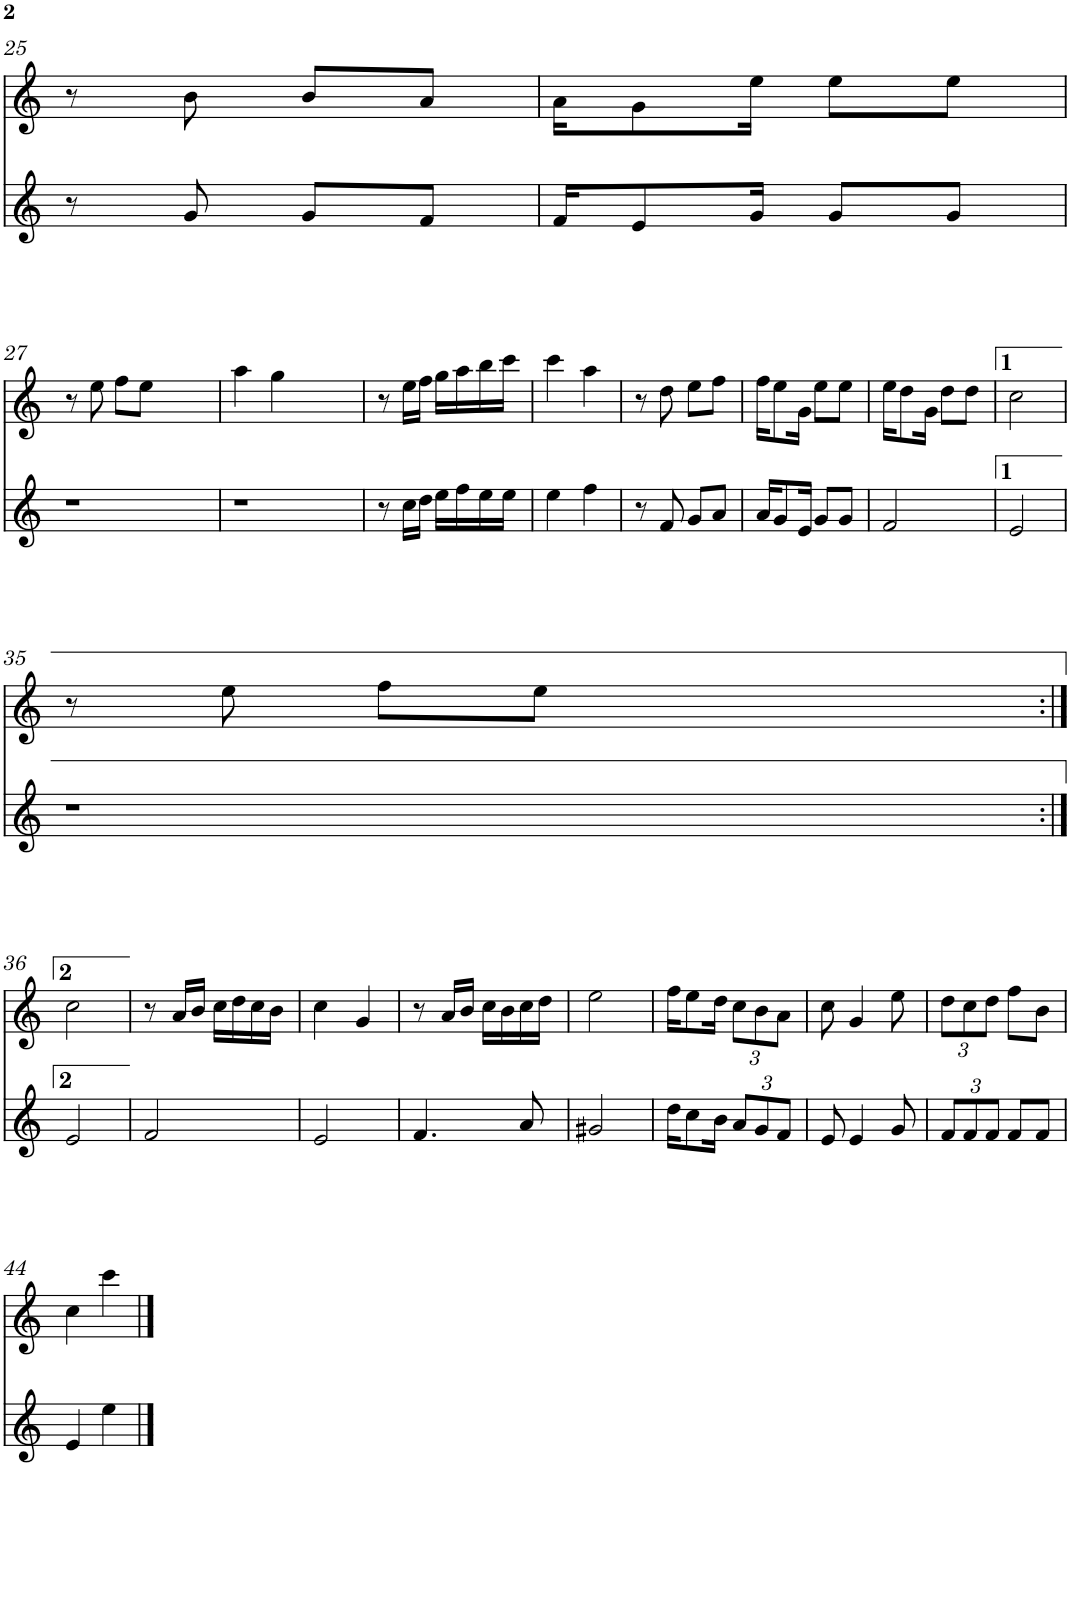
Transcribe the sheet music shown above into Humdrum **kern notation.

**kern	**kern
*part2	*part1
*staff2	*staff1
*I"Gralla 2	*I"Gralla 1
!!LO:PB:g=z
*clefG2	*clefG2
*k[]	*k[]
*M2/4	*M2/4
=25	=25
8r	8r
8g/	8b\
8g/L	8b/L
8f/J	8a/J
=26	=26
16f/KL	16a\KL
8e/	8g\
16g/Jk	16ee\Jk
8g/L	8ee\L
8g/J	8ee\J
!!LO:LB:g=z
=27	=27
2r	8r
.	8ee\
.	8ff\L
.	8ee\J
2ryy	2ryy
=28	=28
2r	4aa\
.	4gg\
2ryy	2ryy
=29	=29
8r	8r
16cc\LL	16ee\LL
16dd\JJ	16ff\JJ
16ee\LL	16gg\LL
16ff\	16aa\
16ee\	16bb\
16ee\JJ	16ccc\JJ
=30	=30
4ee\	4ccc\
4ff\	4aa\
=31	=31
8r	8r
8f/	8dd\
8g/L	8ee\L
8a/J	8ff\J
=32	=32
16a/KL	16ff\KL
8g/	8ee\
16e/Jk	16g\Jk
8g/L	8ee\L
8g/J	8ee\J
=33	=33
2f/	16ee\KL
.	8dd\
.	16g\Jk
.	8dd\L
.	8dd\J
=34	=34
2e/	2cc\
!!LO:LB:g=z
=35	=35
2r	8r
.	8ee\
.	8ff\L
.	8ee\J
2ryy	2ryy
!!LO:LB:g=z
=36:|!	=36:|!
2e/	2cc\
=37	=37
2f/	8r
.	16a/LL
.	16b/JJ
.	16cc\LL
.	16dd\
.	16cc\
.	16b\JJ
=38	=38
2e/	4cc\
.	4g/
=39	=39
4.f/	8r
.	16a/LL
.	16b/JJ
.	16cc\LL
.	16b\
8a/	16cc\
.	16dd\JJ
=40	=40
2g#X/	2ee\
=41	=41
16dd\KL	16ff\KL
8cc\	8ee\
16b\Jk	16dd\Jk
*Xbrackettup	*Xbrackettup
12a/L	12cc\L
12g/	12b\
12f/J	12a\J
=42	=42
8e/	8cc\
4e/	4g/
8g/	8ee\
=43	=43
12f/L	12dd\L
12f/	12cc\
12f/J	12dd\J
8f/L	8ff\L
8f/J	8b\J
!!LO:LB:g=z
=44	=44
4e/	4cc\
4ee\	4ccc\
==	==
*-	*-
